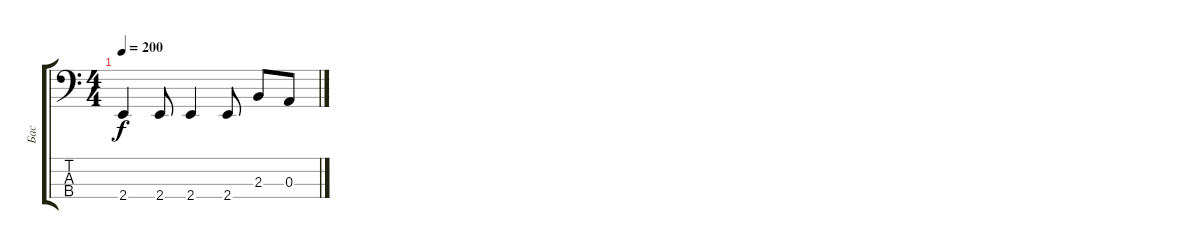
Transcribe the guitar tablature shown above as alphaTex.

\track ("Бас" "Бас") {instrument slapbass2}
\staff {score tabs}
\tuning (G2 D2 A1 D1) {hide}
\ts (4 4)
\tempo 200
\clef f4
\ks c
2.4.4{dy f} 2.4.8 2.4.4 2.4.8 2.3.8 0.3.8
